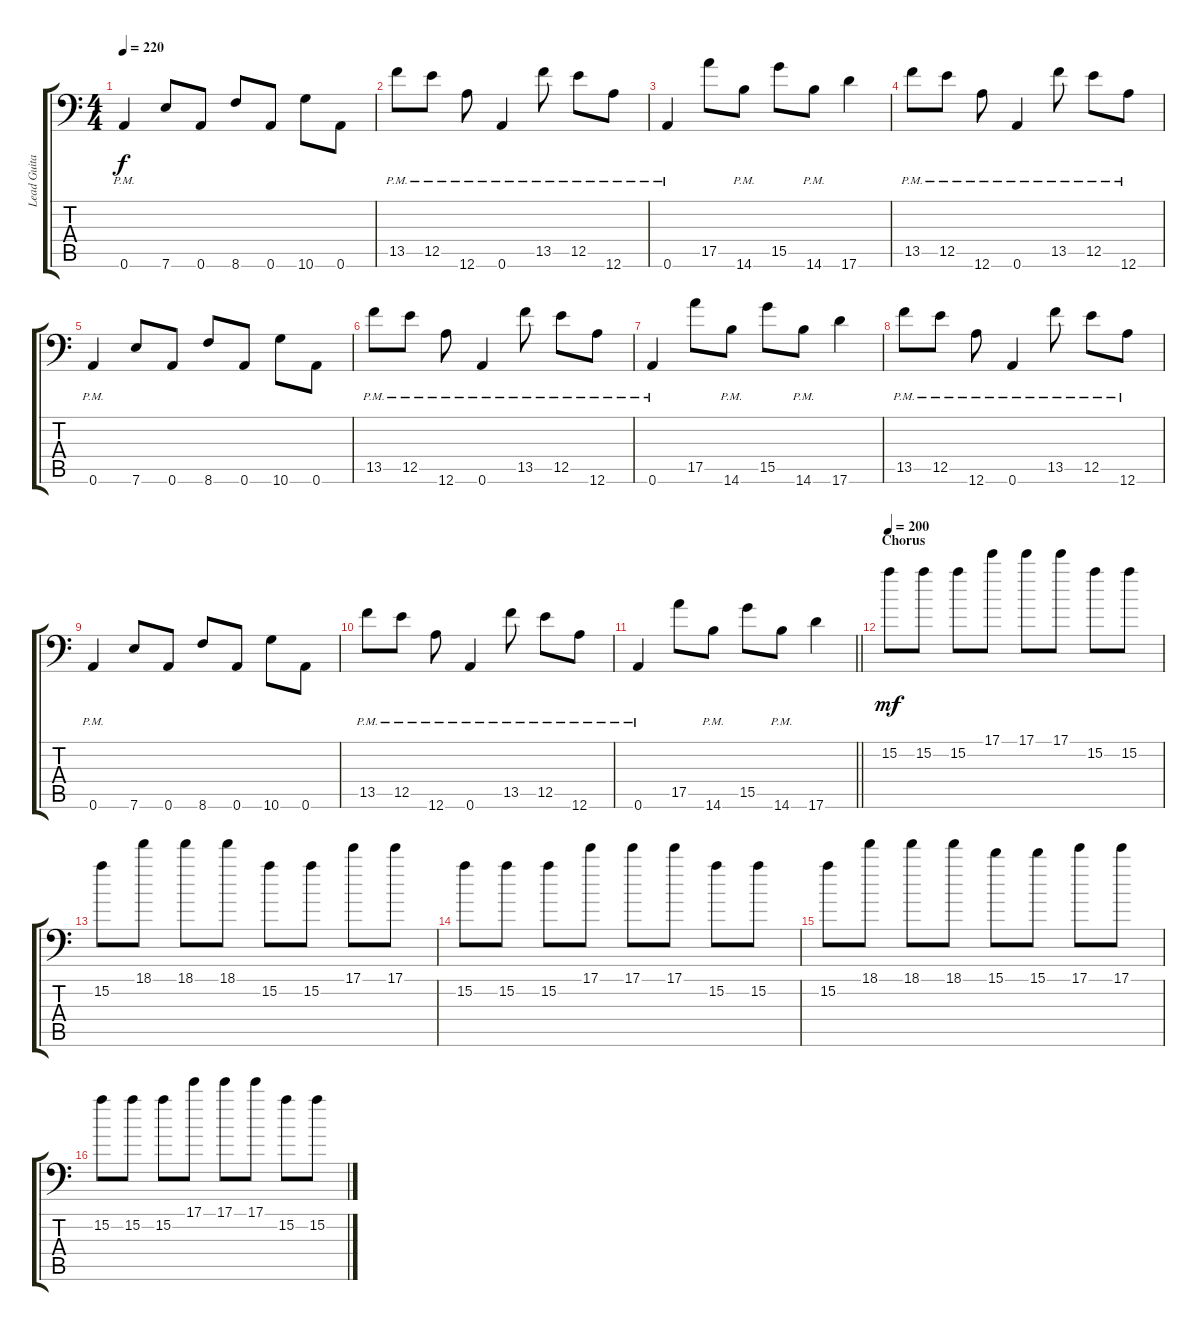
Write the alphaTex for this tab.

\track ("Lead Guitar" "Lead Guita") {instrument distortionguitar}
\staff {score tabs}
\tuning (B3 Gb3 D3 A2 E2 A1) {hide}
\ts (4 4)
\tempo 220
\clef f4
\ks c
0.6{pm}.4{dy f} 7.6.8 0.6.8 8.6.8 0.6.8 10.6.8 0.6.8 |
13.5{pm}.8 12.5{pm}.8 12.6{pm}.8 0.6{pm}.4 13.5{pm}.8 12.5{pm}.8 12.6{pm}.8 |
0.6{pm}.4 17.5.8 14.6{pm}.8 15.5.8 14.6{pm}.8 17.6.4 |
13.5{pm}.8 12.5{pm}.8 12.6{pm}.8 0.6{pm}.4 13.5{pm}.8 12.5{pm}.8 12.6{pm}.8 |
0.6{pm}.4 7.6.8 0.6.8 8.6.8 0.6.8 10.6.8 0.6.8 |
13.5{pm}.8 12.5{pm}.8 12.6{pm}.8 0.6{pm}.4 13.5{pm}.8 12.5{pm}.8 12.6{pm}.8 |
0.6{pm}.4 17.5.8 14.6{pm}.8 15.5.8 14.6{pm}.8 17.6.4 |
13.5{pm}.8 12.5{pm}.8 12.6{pm}.8 0.6{pm}.4 13.5{pm}.8 12.5{pm}.8 12.6{pm}.8 |
0.6{pm}.4 7.6.8 0.6.8 8.6.8 0.6.8 10.6.8 0.6.8 |
13.5{pm}.8 12.5{pm}.8 12.6{pm}.8 0.6{pm}.4 13.5{pm}.8 12.5{pm}.8 12.6{pm}.8 |
\barLineRight lightlight
0.6{pm}.4 17.5.8 14.6{pm}.8 15.5.8 14.6{pm}.8 17.6.4 |
\section ("" "Chorus")
\tempo 200
15.2.8{dy mf balance 8} 15.2.8 15.2.8 17.1.8 17.1.8 17.1.8 15.2.8 15.2.8 |
15.2.8 18.1.8 18.1.8 18.1.8 15.2.8 15.2.8 17.1.8 17.1.8 |
15.2.8 15.2.8 15.2.8 17.1.8 17.1.8 17.1.8 15.2.8 15.2.8 |
15.2.8 18.1.8 18.1.8 18.1.8 15.1.8 15.1.8 17.1.8 17.1.8 |
15.2.8 15.2.8 15.2.8 17.1.8 17.1.8 17.1.8 15.2.8 15.2.8
